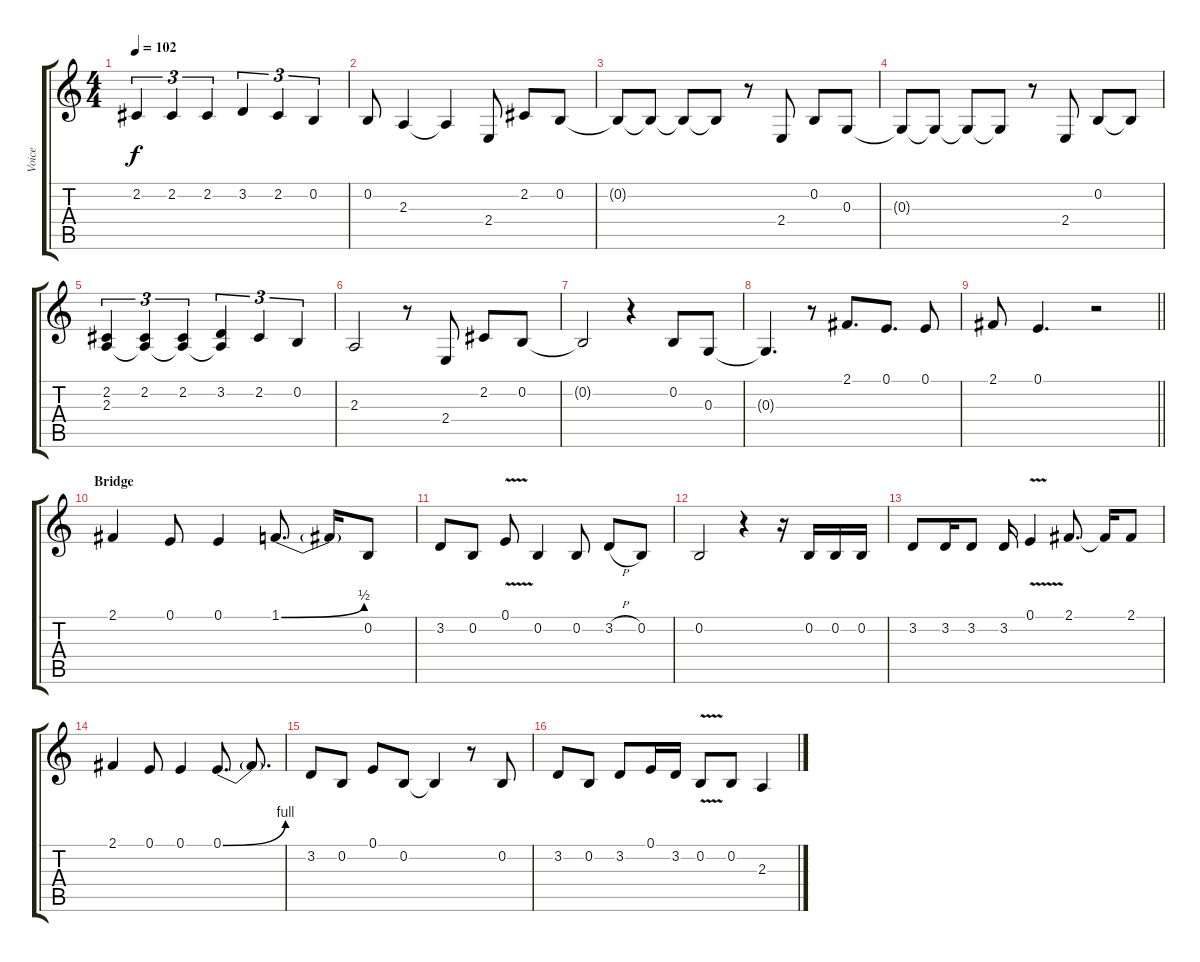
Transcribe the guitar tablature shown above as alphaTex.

\track ("Voice" "Voice") {instrument baritonesax}
\staff {score tabs}
\tuning (E4 B3 G3 D3 A2 E2) {hide}
\ts (4 4)
\tempo 102
\clef g2
\ks c
2.2.4{tu (3 2) dy f} 2.2.4{tu (3 2)} 2.2.4{tu (3 2)} 3.2.4{tu (3 2)} 2.2.4{tu (3 2)} 0.2.4{tu (3 2)} |
0.2.8 2.3.4 2.3{t}.4 2.4.8 2.2.8 0.2.8 |
0.2{t}.8 0.2{t}.8 0.2{t}.8 0.2{t}.8 r.8 2.4.8 0.2.8 0.3.8 |
0.3{t}.8 0.3{t}.8 0.3{t}.8 0.3{t}.8 r.8 2.4.8 0.2.8 0.2{t}.8 |
(2.2 2.3).4{tu (3 2)} (2.2 2.3{t}).4{tu (3 2)} (2.2 2.3{t}).4{tu (3 2)} (3.2 2.3{t}).4{tu (3 2)} 2.2.4{tu (3 2)} 0.2.4{tu (3 2)} |
2.3.2 r.8 2.4.8 2.2.8 0.2.8 |
0.2{t}.2 r.4 0.2.8 0.3.8 |
0.3{t}.4{d} r.8 2.1.8{d} 0.1.8{d} 0.1.8 |
\barLineRight lightlight
2.1.8 0.1.4{d} r.2 |
\section ("" "Bridge")
2.1.4 0.1.8 0.1.4 1.1{be (bend 0 0 60 2)}.8{d} 1.1{t}.16 0.2.8 |
3.2.8 0.2.8 0.1{v}.8 0.2.4 0.2.8 3.2{h}.8 0.2.8 |
0.2.2 r.4 r.16 0.2.16 0.2.16 0.2.16 |
3.2.8 3.2.16 3.2.8 3.2.16 0.1{v}.4 2.1.8{d} 2.1{t}.16 2.1.8 |
2.1.4 0.1.8 0.1.4 0.1{be (bend 0 0 60 4)}.8{d} 0.1{t}.8{d} |
3.2.8 0.2.8 0.1.8 0.2.8 0.2{t}.4 r.8 0.2.8 |
3.2.8 0.2.8 3.2.8 0.1.16 3.2.16 0.2{v}.8 0.2.8 2.3.4
